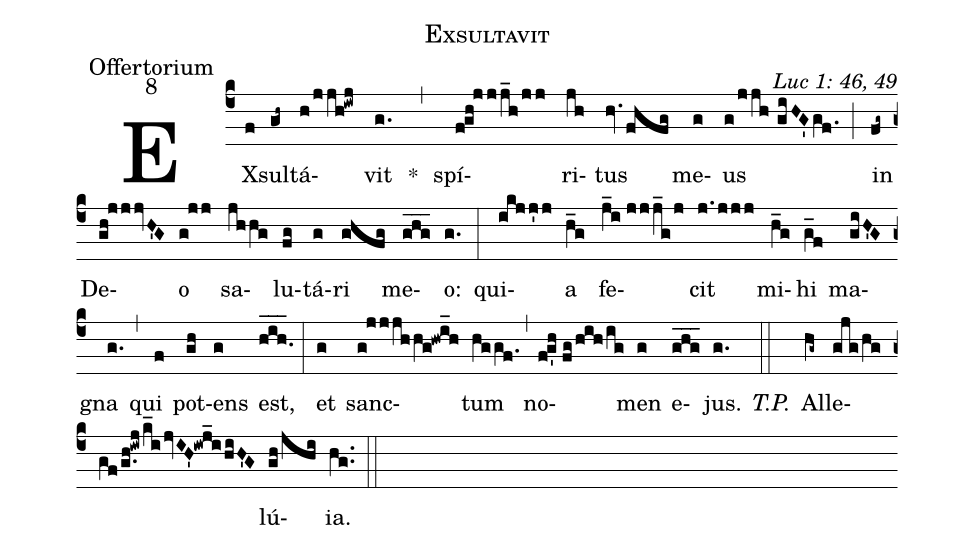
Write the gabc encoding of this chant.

name: Exsultavit;
office-part: Offertorium;
mode: 8;
commentary: Luc 1: 46, 49;
%%
(c4) EX(f)sul(gh~)tá(h/jjh!iwj)vit(g.) *(,) spí(f!gh!jjj_h/jj)ri(jh)tus(hv.fhfg) me(g)us(g/jjh//giHG'gf.) (;) in(fg~) De(gh!jjjvH'G)o(g!jj) sa(jhhg)lu(fg)tá(g)ri(ghfg) me(ghg___)o:(g.) (:)
qui(ikjj'j)a(h_g) fe(j_i//jjj_g/j)cit(j.jjj) mi(h_g)hi(g_f) ma(giH'G)gna(g.) (,) qui(f) pot(gh)ens(g) est,(hih.___) (:)
et(g) sanc(g!jjjhhg!hwi_h)tum(hggf.) (,) no(f!g'h//fg/hih/ig)men(g) e(ghg___)jus.(g.) <i>T.P.</i>(::)
Al(hg~)le(gjg/hggf/g.h!iwj/k_i/jvIH'!iwj_i/hiH'G)lú(gh/jhi)ia.(hg..) (::)
